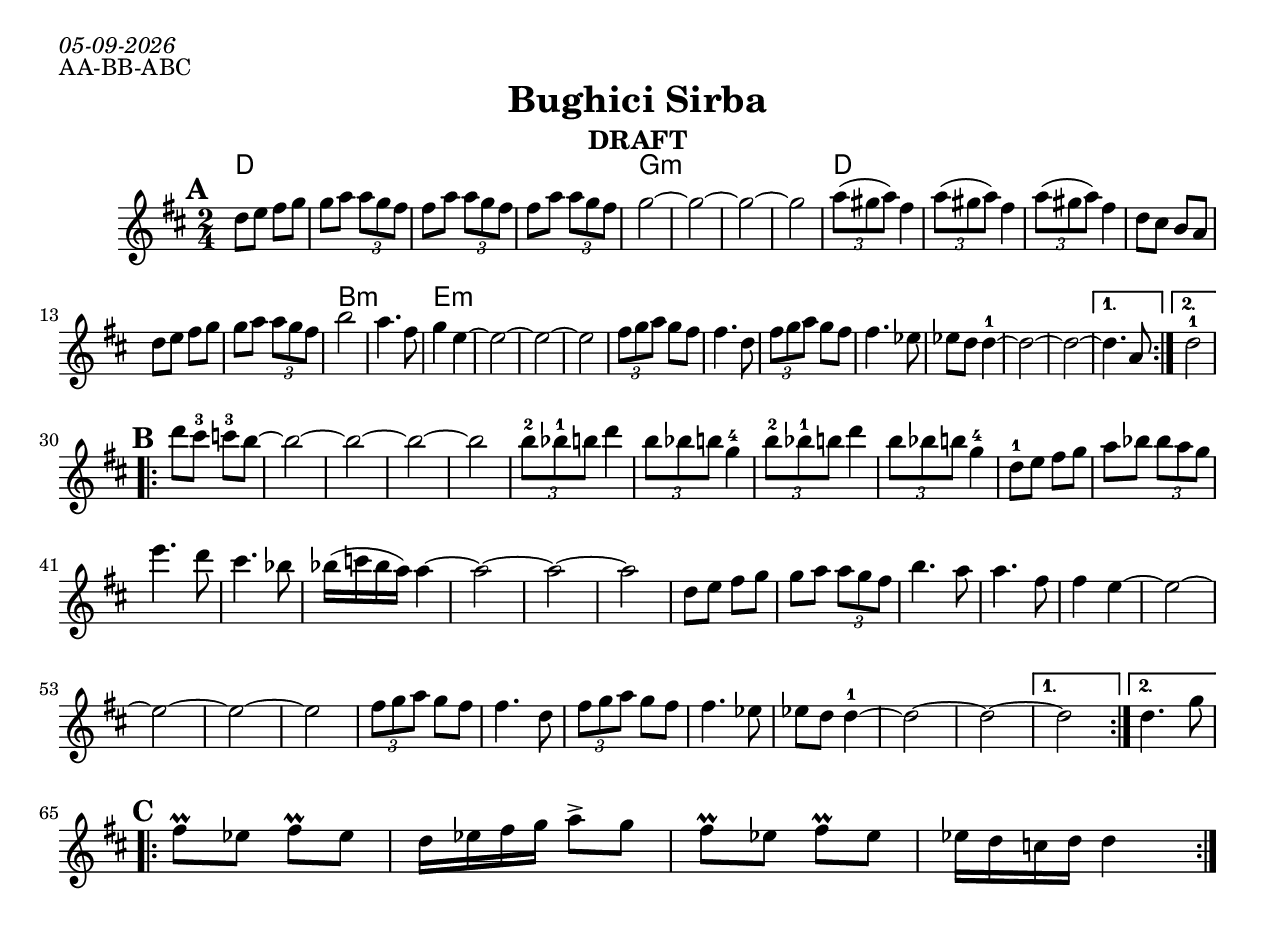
\version "2.18.0"
\include "english.ly"
\paper{
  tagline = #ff
  print-all-headers = ##t
  #(set-paper-size "letter")
}
date = #(strftime "%d-%m-%Y" (localtime (current-time)))

\markup{ \italic{ \date }  }

\markup{AA-BB-ABC}

global = {
  \clef treble
  \key d \major
  \time 2/4
  \set Score.markFormatter = #format-mark-box-alphabet
}

%#################################### Melody ########################
%melody =  \transpose c d \relative c' {  %transpose for clarinet
cadence = {
  \tuplet 3/2{fs8 g a} g8 fs %maybe es g a?
  fs4. d8
  \tuplet 3/2{fs8 g a} g8 fs %maybe es g a?
  fs4. ef8
  ef8 d d4-1~
  d2~
  d2~
  %d2
}

melody = \relative c'' {
  \global
  %\partial 16*3 a16 d f   %lead in notes

  \repeat volta 2{
   \mark \default
   d8 e fs g
   g8 a \tuplet 3/2{a g fs}
   fs8 a \tuplet 3/2{a g fs}
   fs8 a \tuplet 3/2{a g fs}
   g2 ~
   g2~
   g2~
   g2
   \repeat unfold 3 {\tuplet 3/2 {a8 (gs a)}fs 4 |}

   d8 cs b a

   d8 e fs g
   g8 a \tuplet 3/2{a g fs}
   b2
   a4. fs8
   g4 e~
   e2~
   e2~
   e2 |
   %e2
   %b4 \glissando g~
   %g2~
   %g2

   \cadence
   %d2

  }

  \alternative{
    {d4. a8}
    {d2-1}
  }

\break
  \repeat volta 2{
   \mark \default
   d'8 cs-3 c-3 b~
   b2~
   b2~
   b2~
   b2
   \repeat unfold 2{
   \tuplet 3/2{b8-2 bf-1 b} d4
   \tuplet 3/2{b8 bf b} g4-4
   }

   d8-1 e fs g
   a8 bf \tuplet 3/2 {bf a g}
   %fs8 g a bf
   %cs8 d cs16 b cs8|
   e'4. d8
   cs4. bf8
   bf16 (c bf a) a4~
   %bf8 a a4~
   a2~
   a2~
   a2
   % end phrase

   d,8 e fs g
   g8 a \tuplet 3/2{a g fs}
   b4. a8
   a4. fs8
   fs4 e~
   e2~
   e2~
   e2~
   e2

   \cadence


  }
   % needs pickup note for last section
   \alternative {
     {d2 }
     {d4. g8 }
   }
   \break
 \repeat volta 2{
   \mark \default
   fs8\prall ef fs\prall ef
   d16 ef fs g a8-> g
   %d8 fs a g   % maybe d fs
  fs8\prall ef fs\prall ef
   ef16 d c d  d4


 }
}
%################################# Lyrics #####################
%\addlyrics{ \set stanza = #"1. " }
%################################# Chords #######################
harmonies = \chordmode {
  d2*4
  g2*4:m
  d2*6
  b2*2:m
  e2*4:m
  %lost chord back to D last 4 bars of A

}

\score {
  <<
    \new ChordNames {
      \set chordChanges = ##t
      \harmonies
    }
    \new Staff   \melody
  >>
  \header{
    title= "Bughici Sirba"
    subtitle="DRAFT"
    composer= ""
    instrument =""
    arranger= ""
  }
  \layout{indent = 1.0\cm}
  \midi {
    \tempo 4 = 120

    % \midi { }
  }
}
%{
% more verses:
\markup{}
\markup {
  \fill-line {
    \hspace #0.1 % distance from left margin
    \column {
      \line { "1."
	\column {
	  ""
	}
      }
      \hspace #0.2 % vertical distance between verses
      \line { "2."
	\column {
	 ""
	}
      }
    }
    \hspace #0.1  % horiz. distance between columns
    \column {
      \line { "3."
	\column {
	  ""
	}
      }
      \hspace #0.2 % distance between verses
      \line { "4."
	\column {
	 ""
	}
      }
    }
    \hspace #0.1 % distance to right margin
  }
}

%}
